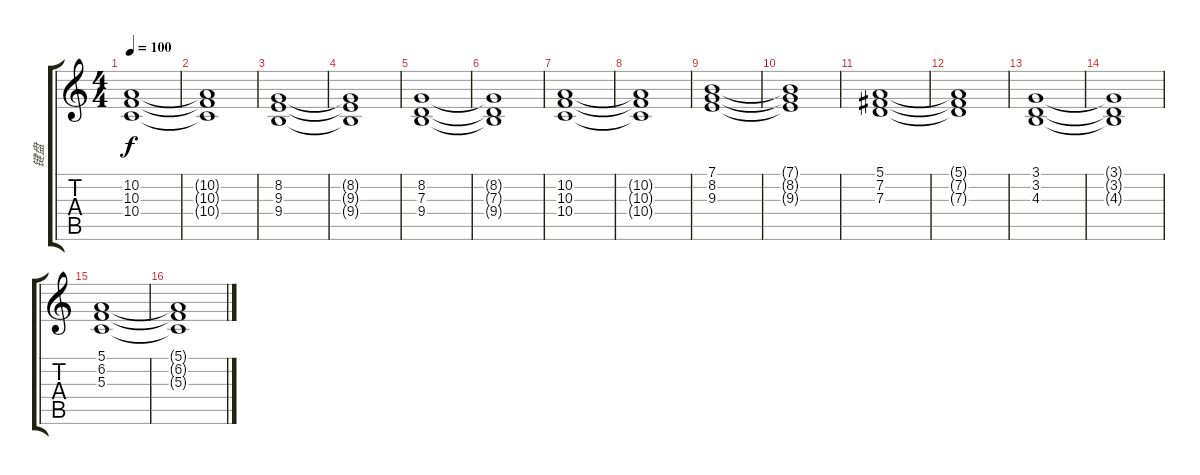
\track ("键盘" "键盘") {instrument pad8sweep}
\staff {score tabs}
\tuning (E4 B3 G3 D3 A2 E2) {hide}
\ts (4 4)
\tempo 100
\clef g2
\ks c
(10.2 10.3 10.4).1{dy f} |
(10.2{t} 10.3{t} 10.4{t}).1 |
(8.2 9.3 9.4).1 |
(8.2{t} 9.3{t} 9.4{t}).1 |
(8.2 7.3 9.4).1 |
(8.2{t} 7.3{t} 9.4{t}).1 |
(10.2 10.3 10.4).1 |
(10.2{t} 10.3{t} 10.4{t}).1 |
(7.1 8.2 9.3).1 |
(7.1{t} 8.2{t} 9.3{t}).1 |
(5.1 7.2 7.3).1 |
(5.1{t} 7.2{t} 7.3{t}).1 |
(3.1 3.2 4.3).1 |
(3.1{t} 3.2{t} 4.3{t}).1 |
(5.1 6.2 5.3).1 |
(5.1{t} 6.2{t} 5.3{t}).1
